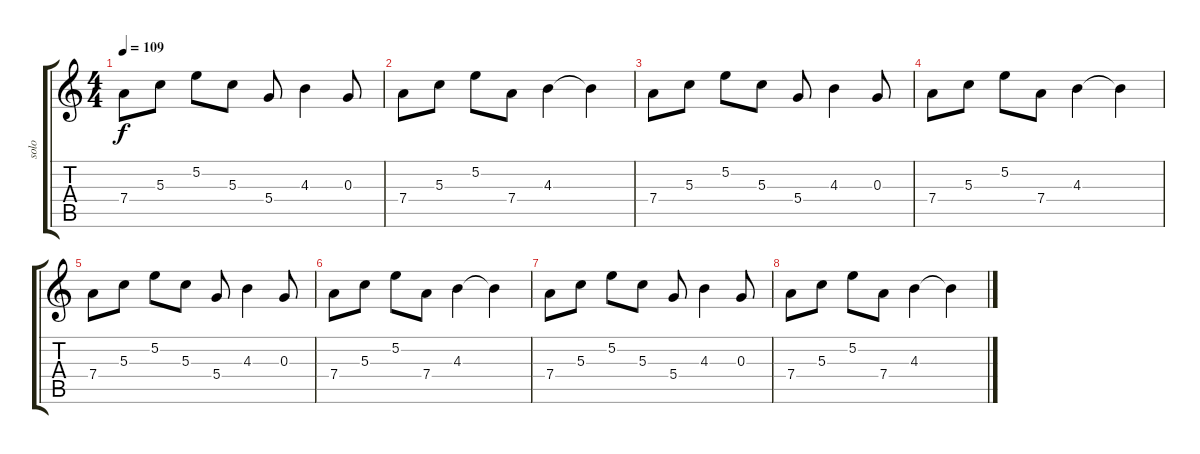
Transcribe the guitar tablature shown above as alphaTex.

\track ("solo" "solo") {instrument distortionguitar}
\staff {score tabs}
\tuning (E4 B3 G3 D3 A2 E2) {hide}
\ts (4 4)
\tempo 109
\clef g2
\ks c
7.4.8{dy f} 5.3.8 5.2.8 5.3.8 5.4.8 4.3.4 0.3.8 |
7.4.8 5.3.8 5.2.8 7.4.8 4.3.4 4.3{t}.4 |
7.4.8 5.3.8 5.2.8 5.3.8 5.4.8 4.3.4 0.3.8 |
7.4.8 5.3.8 5.2.8 7.4.8 4.3.4 4.3{t}.4 |
7.4.8 5.3.8 5.2.8 5.3.8 5.4.8 4.3.4 0.3.8 |
7.4.8 5.3.8 5.2.8 7.4.8 4.3.4 4.3{t}.4 |
7.4.8 5.3.8 5.2.8 5.3.8 5.4.8 4.3.4 0.3.8 |
7.4.8 5.3.8 5.2.8 7.4.8 4.3.4 4.3{t}.4
